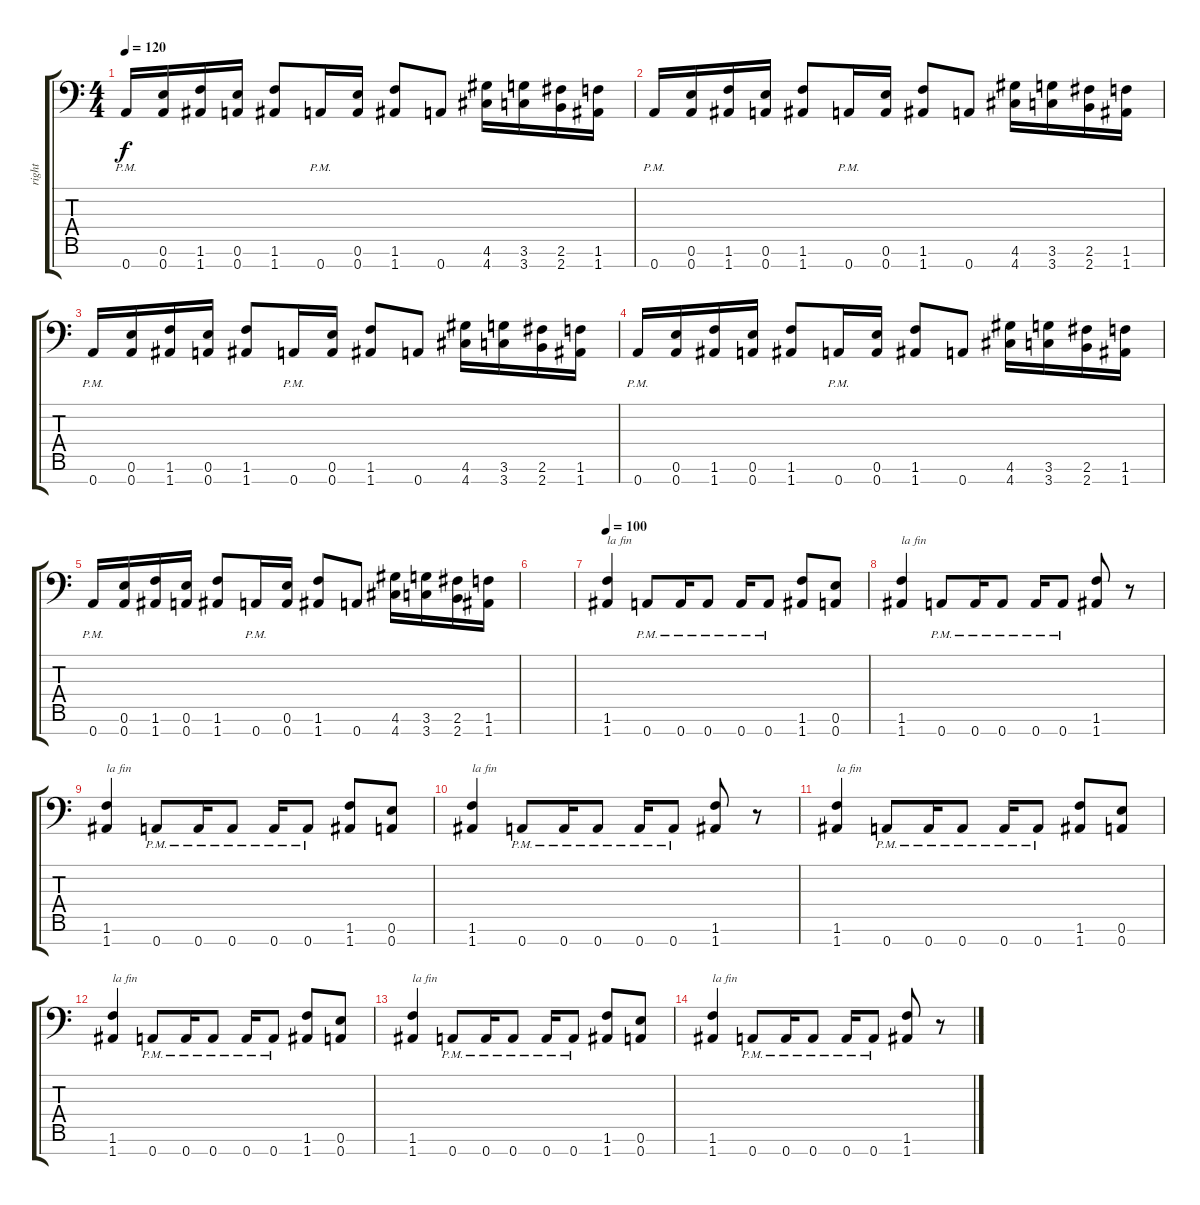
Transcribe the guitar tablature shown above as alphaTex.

\track ("right" "right") {instrument distortionguitar}
\staff {score tabs}
\tuning (E4 B3 G3 D3 A2 E2 A1) {hide}
\ts (4 4)
\tempo 120
\clef f4
\ks c
0.7{pm}.16{dy f} (0.6 0.7).16 (1.6 1.7).16 (0.6 0.7).16 (1.6 1.7).8 0.7{pm}.16 (0.6 0.7).16 (1.6 1.7).8 0.7.8 (4.6 4.7).16 (3.6 3.7).16 (2.6 2.7).16 (1.6 1.7).16 |
0.7{pm}.16 (0.6 0.7).16 (1.6 1.7).16 (0.6 0.7).16 (1.6 1.7).8 0.7{pm}.16 (0.6 0.7).16 (1.6 1.7).8 0.7.8 (4.6 4.7).16 (3.6 3.7).16 (2.6 2.7).16 (1.6 1.7).16 |
0.7{pm}.16 (0.6 0.7).16 (1.6 1.7).16 (0.6 0.7).16 (1.6 1.7).8 0.7{pm}.16 (0.6 0.7).16 (1.6 1.7).8 0.7.8 (4.6 4.7).16 (3.6 3.7).16 (2.6 2.7).16 (1.6 1.7).16 |
0.7{pm}.16 (0.6 0.7).16 (1.6 1.7).16 (0.6 0.7).16 (1.6 1.7).8 0.7{pm}.16 (0.6 0.7).16 (1.6 1.7).8 0.7.8 (4.6 4.7).16 (3.6 3.7).16 (2.6 2.7).16 (1.6 1.7).16 |
0.7{pm}.16 (0.6 0.7).16 (1.6 1.7).16 (0.6 0.7).16 (1.6 1.7).8 0.7{pm}.16 (0.6 0.7).16 (1.6 1.7).8 0.7.8 (4.6 4.7).16 (3.6 3.7).16 (2.6 2.7).16 (1.6 1.7).16 |
|
\tempo 100
(1.6 1.7).4{txt "la fin"} 0.7{pm}.8 0.7{pm}.16 0.7{pm}.8 0.7{pm}.16 0.7{pm}.8 (1.6 1.7).8 (0.6 0.7).8 |
(1.6 1.7).4{txt "la fin"} 0.7{pm}.8 0.7{pm}.16 0.7{pm}.8 0.7{pm}.16 0.7{pm}.8 (1.6 1.7).8 r.8 |
(1.6 1.7).4{txt "la fin"} 0.7{pm}.8 0.7{pm}.16 0.7{pm}.8 0.7{pm}.16 0.7{pm}.8 (1.6 1.7).8 (0.6 0.7).8 |
(1.6 1.7).4{txt "la fin"} 0.7{pm}.8 0.7{pm}.16 0.7{pm}.8 0.7{pm}.16 0.7{pm}.8 (1.6 1.7).8 r.8 |
(1.6 1.7).4{txt "la fin"} 0.7{pm}.8 0.7{pm}.16 0.7{pm}.8 0.7{pm}.16 0.7{pm}.8 (1.6 1.7).8 (0.6 0.7).8 |
(1.6 1.7).4{txt "la fin"} 0.7{pm}.8 0.7{pm}.16 0.7{pm}.8 0.7{pm}.16 0.7{pm}.8 (1.6 1.7).8 (0.6 0.7).8 |
(1.6 1.7).4{txt "la fin"} 0.7{pm}.8 0.7{pm}.16 0.7{pm}.8 0.7{pm}.16 0.7{pm}.8 (1.6 1.7).8 (0.6 0.7).8 |
(1.6 1.7).4{txt "la fin"} 0.7{pm}.8 0.7{pm}.16 0.7{pm}.8 0.7{pm}.16 0.7{pm}.8 (1.6 1.7).8 r.8
